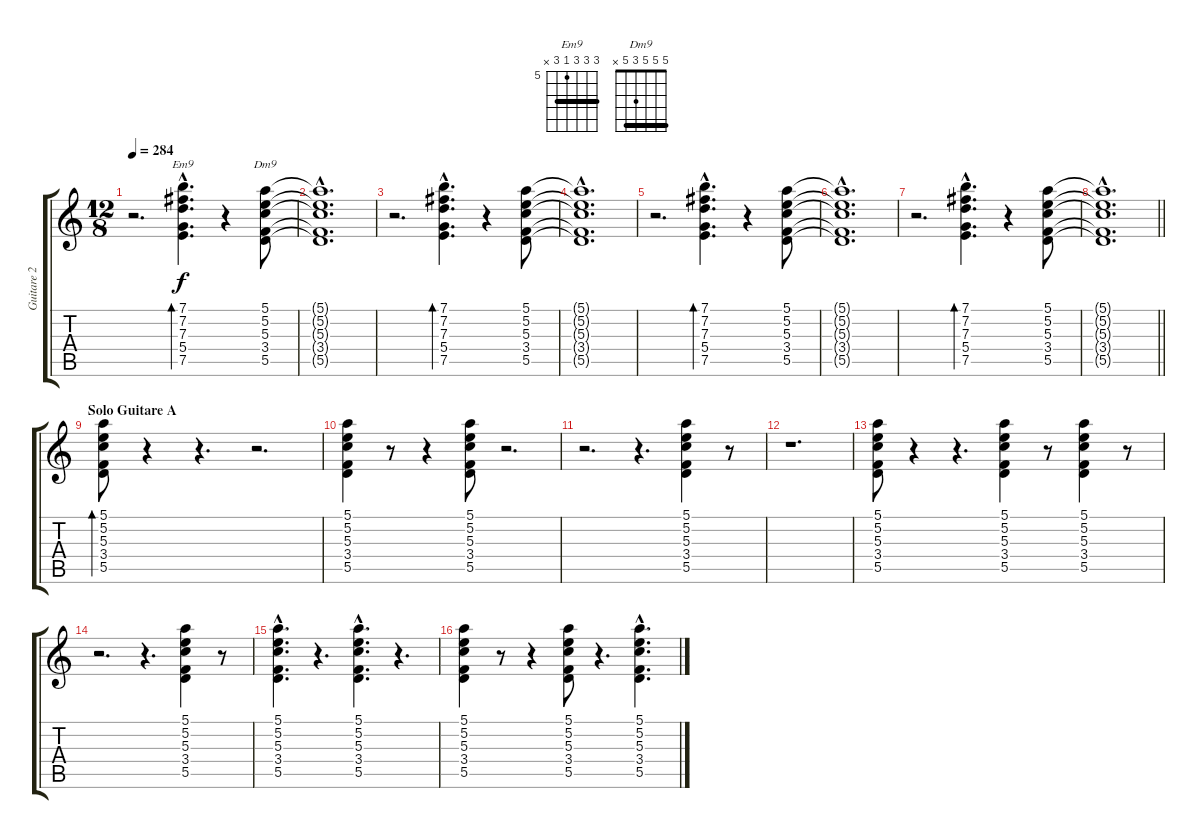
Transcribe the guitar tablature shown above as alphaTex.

\track ("Guitare 2" "Guitare 2") {instrument acousticguitarnylon}
\staff {score tabs}
\tuning (E4 B3 G3 D3 A2 E2) {hide}
\chord ("Em9" 7 7 7 5 7 x) {firstfret 5 barre 7}
\chord ("Dm9" 5 5 5 3 5 x) {barre 5}
\ts (12 8)
\tempo 284
\clef g2
\ks c
r.2{d dy f} (7.1{hac} 7.2{hac} 7.3{hac} 5.4{hac} 7.5{hac}).4{d bd 60 ch "Em9"} r.4 (5.1 5.2 5.3 3.4 5.5).8{ch "Dm9"} |
(5.1{hac t} 5.2{hac t} 5.3{hac t} 3.4{hac t} 5.5{hac t}).1{d} |
r.2{d} (7.1{hac} 7.2{hac} 7.3{hac} 5.4{hac} 7.5{hac}).4{d bd 60} r.4 (5.1 5.2 5.3 3.4 5.5).8 |
(5.1{hac t} 5.2{hac t} 5.3{hac t} 3.4{hac t} 5.5{hac t}).1{d} |
r.2{d} (7.1{hac} 7.2{hac} 7.3{hac} 5.4{hac} 7.5{hac}).4{d bd 60} r.4 (5.1 5.2 5.3 3.4 5.5).8 |
(5.1{hac t} 5.2{hac t} 5.3{hac t} 3.4{hac t} 5.5{hac t}).1{d} |
r.2{d} (7.1{hac} 7.2{hac} 7.3{hac} 5.4{hac} 7.5{hac}).4{d bd 60} r.4 (5.1 5.2 5.3 3.4 5.5).8 |
\barLineRight lightlight
(5.1{hac t} 5.2{hac t} 5.3{hac t} 3.4{hac t} 5.5{hac t}).1{d} |
\section ("" "Solo Guitare A")
(5.1 5.2 5.3 3.4 5.5).8{bd 60 volume 7 balance 3 instrument acousticguitarnylon} r.4 r.4{d} r.2{d} |
(5.1 5.2 5.3 3.4 5.5).4 r.8 r.4 (5.1 5.2 5.3 3.4 5.5).8 r.2{d} |
r.2{d} r.4{d} (5.1 5.2 5.3 3.4 5.5).4 r.8 |
r.1{d} |
(5.1 5.2 5.3 3.4 5.5).8 r.4 r.4{d} (5.1 5.2 5.3 3.4 5.5).4 r.8 (5.1 5.2 5.3 3.4 5.5).4 r.8 |
r.2{d} r.4{d} (5.1 5.2 5.3 3.4 5.5).4 r.8 |
(5.1{hac} 5.2{hac} 5.3{hac} 3.4{hac} 5.5{hac}).4{d} r.4{d} (5.1{hac} 5.2{hac} 5.3{hac} 3.4{hac} 5.5{hac}).4{d} r.4{d} |
(5.1 5.2 5.3 3.4 5.5).4 r.8 r.4 (5.1 5.2 5.3 3.4 5.5).8 r.4{d} (5.1{hac} 5.2{hac} 5.3{hac} 3.4{hac} 5.5{hac}).4{d}
